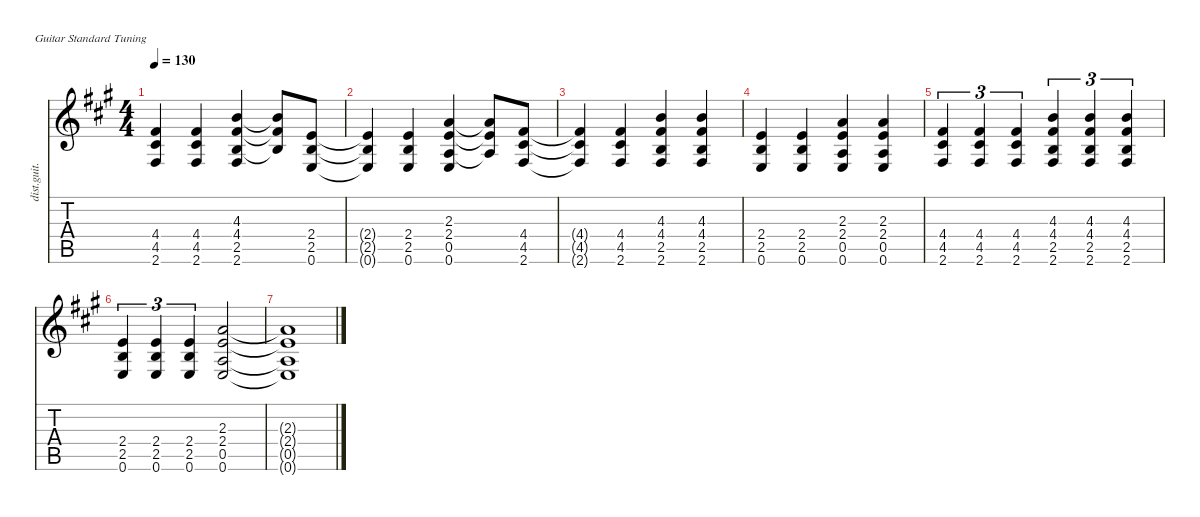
\defaultSystemsLayout 4
\hideDynamics
\bracketExtendMode nobrackets
\track ("Guitar 1" "dist.guit.") {instrument distortionguitar}
\staff {score tabs}
\tuning (E4 B3 G3 D3 A2 E2)
\ts (4 4)
\tempo 130
\clef g2
\ks a
(4.4{t acc #} 4.5{t acc #} 2.6{t acc #}).4{dy f} (4.4{acc #} 4.5{acc #} 2.6{acc #}).4 (4.3{acc forcenatural} 4.4{acc #} 2.5{acc forcenatural} 2.6{acc #}).4 (4.3{t acc forcenatural} 4.4{t acc #} 2.5{t acc forcenatural}).8 (2.4{acc forcenatural} 2.5{acc forcenatural} 0.6{acc forcenatural}).8 |
(2.4{t acc forcenatural} 2.5{t acc forcenatural} 0.6{t acc forcenatural}).4 (2.4{acc forcenatural} 2.5{acc forcenatural} 0.6{acc forcenatural}).4 (2.3{acc forcenatural} 2.4{acc forcenatural} 0.5{acc forcenatural} 0.6{acc forcenatural}).4 (2.3{t acc forcenatural} 2.4{t acc forcenatural} 0.5{t acc forcenatural}).8 (4.4{acc #} 4.5{acc #} 2.6{acc #}).8 |
(4.4{t acc #} 4.5{t acc #} 2.6{t acc #}).4 (4.4{acc #} 4.5{acc #} 2.6{acc #}).4 (4.3{acc forcenatural} 4.4{acc #} 2.5{acc forcenatural} 2.6{acc #}).4 (4.3{acc forcenatural} 4.4{acc #} 2.5{acc forcenatural} 2.6{acc #}).4 |
(2.4{acc forcenatural} 2.5{acc forcenatural} 0.6{acc forcenatural}).4 (2.4{acc forcenatural} 2.5{acc forcenatural} 0.6{acc forcenatural}).4 (2.3{acc forcenatural} 2.4{acc forcenatural} 0.5{acc forcenatural} 0.6{acc forcenatural}).4 (2.3{acc forcenatural} 2.4{acc forcenatural} 0.5{acc forcenatural} 0.6{acc forcenatural}).4 |
(4.4{acc #} 4.5{acc #} 2.6{acc #}).4{tu (3 2)} (4.4{acc #} 4.5{acc #} 2.6{acc #}).4{tu (3 2)} (4.4{acc #} 4.5{acc #} 2.6{acc #}).4{tu (3 2)} (4.3{acc forcenatural} 4.4{acc #} 2.5{acc forcenatural} 2.6{acc #}).4{tu (3 2)} (4.3{acc forcenatural} 4.4{acc #} 2.5{acc forcenatural} 2.6{acc #}).4{tu (3 2)} (4.3{acc forcenatural} 4.4{acc #} 2.5{acc forcenatural} 2.6{acc #}).4{tu (3 2)} |
(2.4{acc forcenatural} 2.5{acc forcenatural} 0.6{acc forcenatural}).4{tu (3 2)} (2.4{acc forcenatural} 2.5{acc forcenatural} 0.6{acc forcenatural}).4{tu (3 2)} (2.4{acc forcenatural} 2.5{acc forcenatural} 0.6{acc forcenatural}).4{tu (3 2)} (2.3{acc forcenatural} 2.4{acc forcenatural} 0.5{acc forcenatural} 0.6{acc forcenatural}).2 |
(2.3{t acc forcenatural} 2.4{t acc forcenatural} 0.5{t acc forcenatural} 0.6{t acc forcenatural}).1
